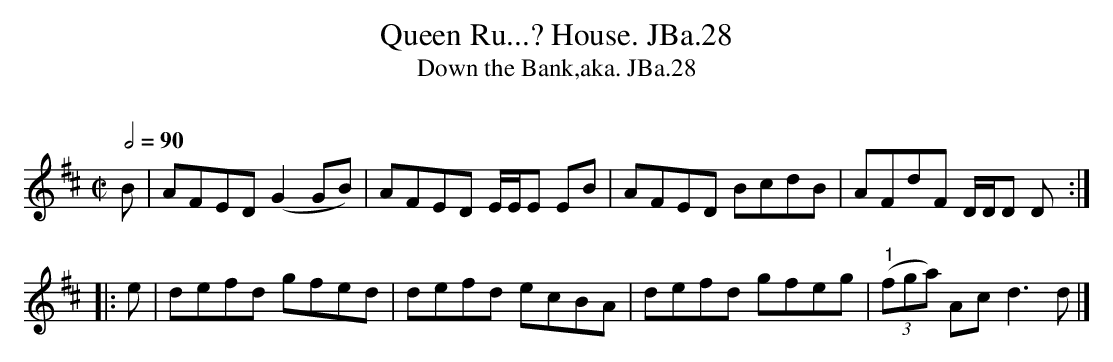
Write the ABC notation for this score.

X:1
T:Queen Ru...? House. JBa.28
T:Down the Bank,aka. JBa.28
M:C|
L:1/8
Q:1/2=90
O:
K:D major
B|AFED (G2 GB)|AFED E/E/E EB|AFED BcdB|\
AFdF D/D/D D:|
|:e|defd gfed|defd ecBA|defd gfeg|\
"1"((3fga) Ac d3d|]
